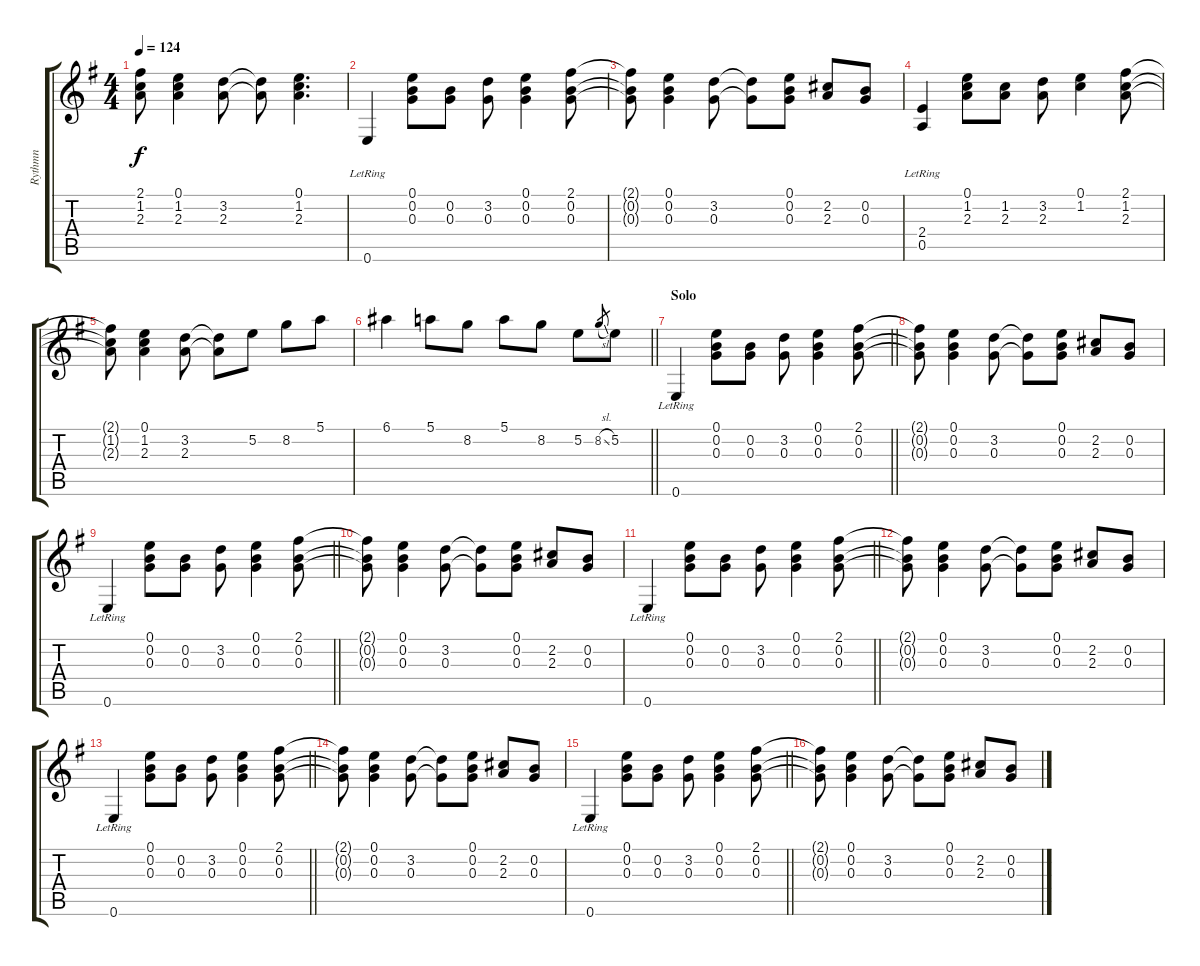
\track ("Rythmn" "Rythmn") {instrument electricguitarclean}
\staff {score tabs}
\tuning (E4 B3 G3 D3 A2 E2) {hide}
\ts (4 4)
\tempo 124
\clef g2
\ks g
(2.1{t} 1.2{t} 2.3{t}).8{dy f} (0.1 1.2 2.3).4 (3.2 2.3).8 (3.2{t} 2.3{t}).8 (0.1 1.2 2.3).4{d} |
0.6{lr}.4 (0.1 0.2 0.3).8 (0.2 0.3).8 (3.2 0.3).8 (0.1 0.2 0.3).4 (2.1 0.2 0.3).8 |
(2.1{t} 0.2{t} 0.3{t}).8 (0.1 0.2 0.3).4 (3.2 0.3).8 (3.2{t} 0.3{t}).8 (0.1 0.2 0.3).8 (2.2 2.3).8 (0.2 0.3).8 |
(2.4{lr} 0.5{lr}).4 (0.1 1.2 2.3).8 (1.2 2.3).8 (3.2 2.3).8 (0.1 1.2).4 (2.1 1.2 2.3).8 |
(2.1{t} 1.2{t} 2.3{t}).8 (0.1 1.2 2.3).4 (3.2 2.3).8 (3.2{t} 2.3{t}).8 5.2.8 8.2.8 5.1.8 |
\barLineRight lightlight
6.1.4 5.1.8 8.2.8 5.1.8 8.2.8 5.2.8 8.2{sl}.8{gr} 5.2.8 |
\section ("" "Solo")
\barLineRight lightlight
0.6{lr}.4 (0.1 0.2 0.3).8 (0.2 0.3).8 (3.2 0.3).8 (0.1 0.2 0.3).4 (2.1 0.2 0.3).8 |
(2.1{t} 0.2{t} 0.3{t}).8 (0.1 0.2 0.3).4 (3.2 0.3).8 (3.2{t} 0.3{t}).8 (0.1 0.2 0.3).8 (2.2 2.3).8 (0.2 0.3).8 |
\barLineRight lightlight
0.6{lr}.4 (0.1 0.2 0.3).8 (0.2 0.3).8 (3.2 0.3).8 (0.1 0.2 0.3).4 (2.1 0.2 0.3).8 |
(2.1{t} 0.2{t} 0.3{t}).8 (0.1 0.2 0.3).4 (3.2 0.3).8 (3.2{t} 0.3{t}).8 (0.1 0.2 0.3).8 (2.2 2.3).8 (0.2 0.3).8 |
\barLineRight lightlight
0.6{lr}.4 (0.1 0.2 0.3).8 (0.2 0.3).8 (3.2 0.3).8 (0.1 0.2 0.3).4 (2.1 0.2 0.3).8 |
(2.1{t} 0.2{t} 0.3{t}).8 (0.1 0.2 0.3).4 (3.2 0.3).8 (3.2{t} 0.3{t}).8 (0.1 0.2 0.3).8 (2.2 2.3).8 (0.2 0.3).8 |
\barLineRight lightlight
0.6{lr}.4 (0.1 0.2 0.3).8 (0.2 0.3).8 (3.2 0.3).8 (0.1 0.2 0.3).4 (2.1 0.2 0.3).8 |
(2.1{t} 0.2{t} 0.3{t}).8 (0.1 0.2 0.3).4 (3.2 0.3).8 (3.2{t} 0.3{t}).8 (0.1 0.2 0.3).8 (2.2 2.3).8 (0.2 0.3).8 |
\barLineRight lightlight
0.6{lr}.4 (0.1 0.2 0.3).8 (0.2 0.3).8 (3.2 0.3).8 (0.1 0.2 0.3).4 (2.1 0.2 0.3).8 |
(2.1{t} 0.2{t} 0.3{t}).8 (0.1 0.2 0.3).4 (3.2 0.3).8 (3.2{t} 0.3{t}).8 (0.1 0.2 0.3).8 (2.2 2.3).8 (0.2 0.3).8
